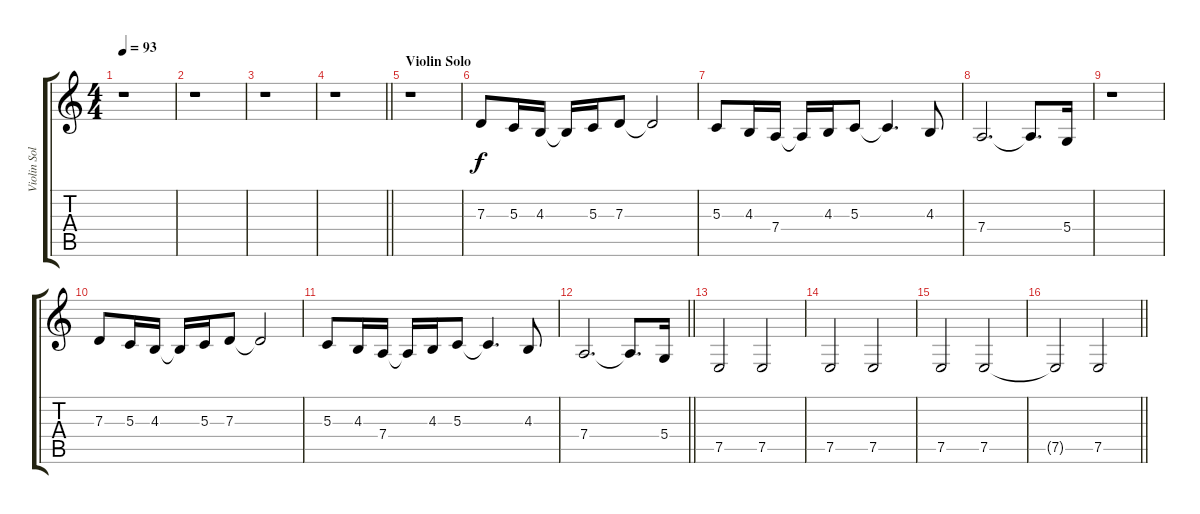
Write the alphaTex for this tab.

\track ("Violin Solo 2" "Violin Sol") {instrument cello}
\staff {score tabs}
\tuning (E4 B3 G3 D3 A2 E2) {hide}
\ts (4 4)
\tempo 93
\clef g2
\ks c
r.1{dy f} |
r.1 |
r.1 |
\barLineRight lightlight
r.1 |
\section ("" "Violin Solo")
r.1 |
7.3.8 5.3.16 4.3.16 4.3{t}.16 5.3.16 7.3.8 7.3{t}.2 |
5.3.8 4.3.16 7.4.16 7.4{t}.16 4.3.16 5.3.8 5.3{t}.4{d} 4.3.8 |
7.4.2{d} 7.4{t}.8{d} 5.4.16 |
r.1 |
7.3.8 5.3.16 4.3.16 4.3{t}.16 5.3.16 7.3.8 7.3{t}.2 |
5.3.8 4.3.16 7.4.16 7.4{t}.16 4.3.16 5.3.8 5.3{t}.4{d} 4.3.8 |
\barLineRight lightlight
7.4.2{d} 7.4{t}.8{d} 5.4.16 |
7.5.2 7.5.2 |
7.5.2 7.5.2 |
7.5.2 7.5.2 |
\barLineRight lightlight
7.5{t}.2 7.5.2
